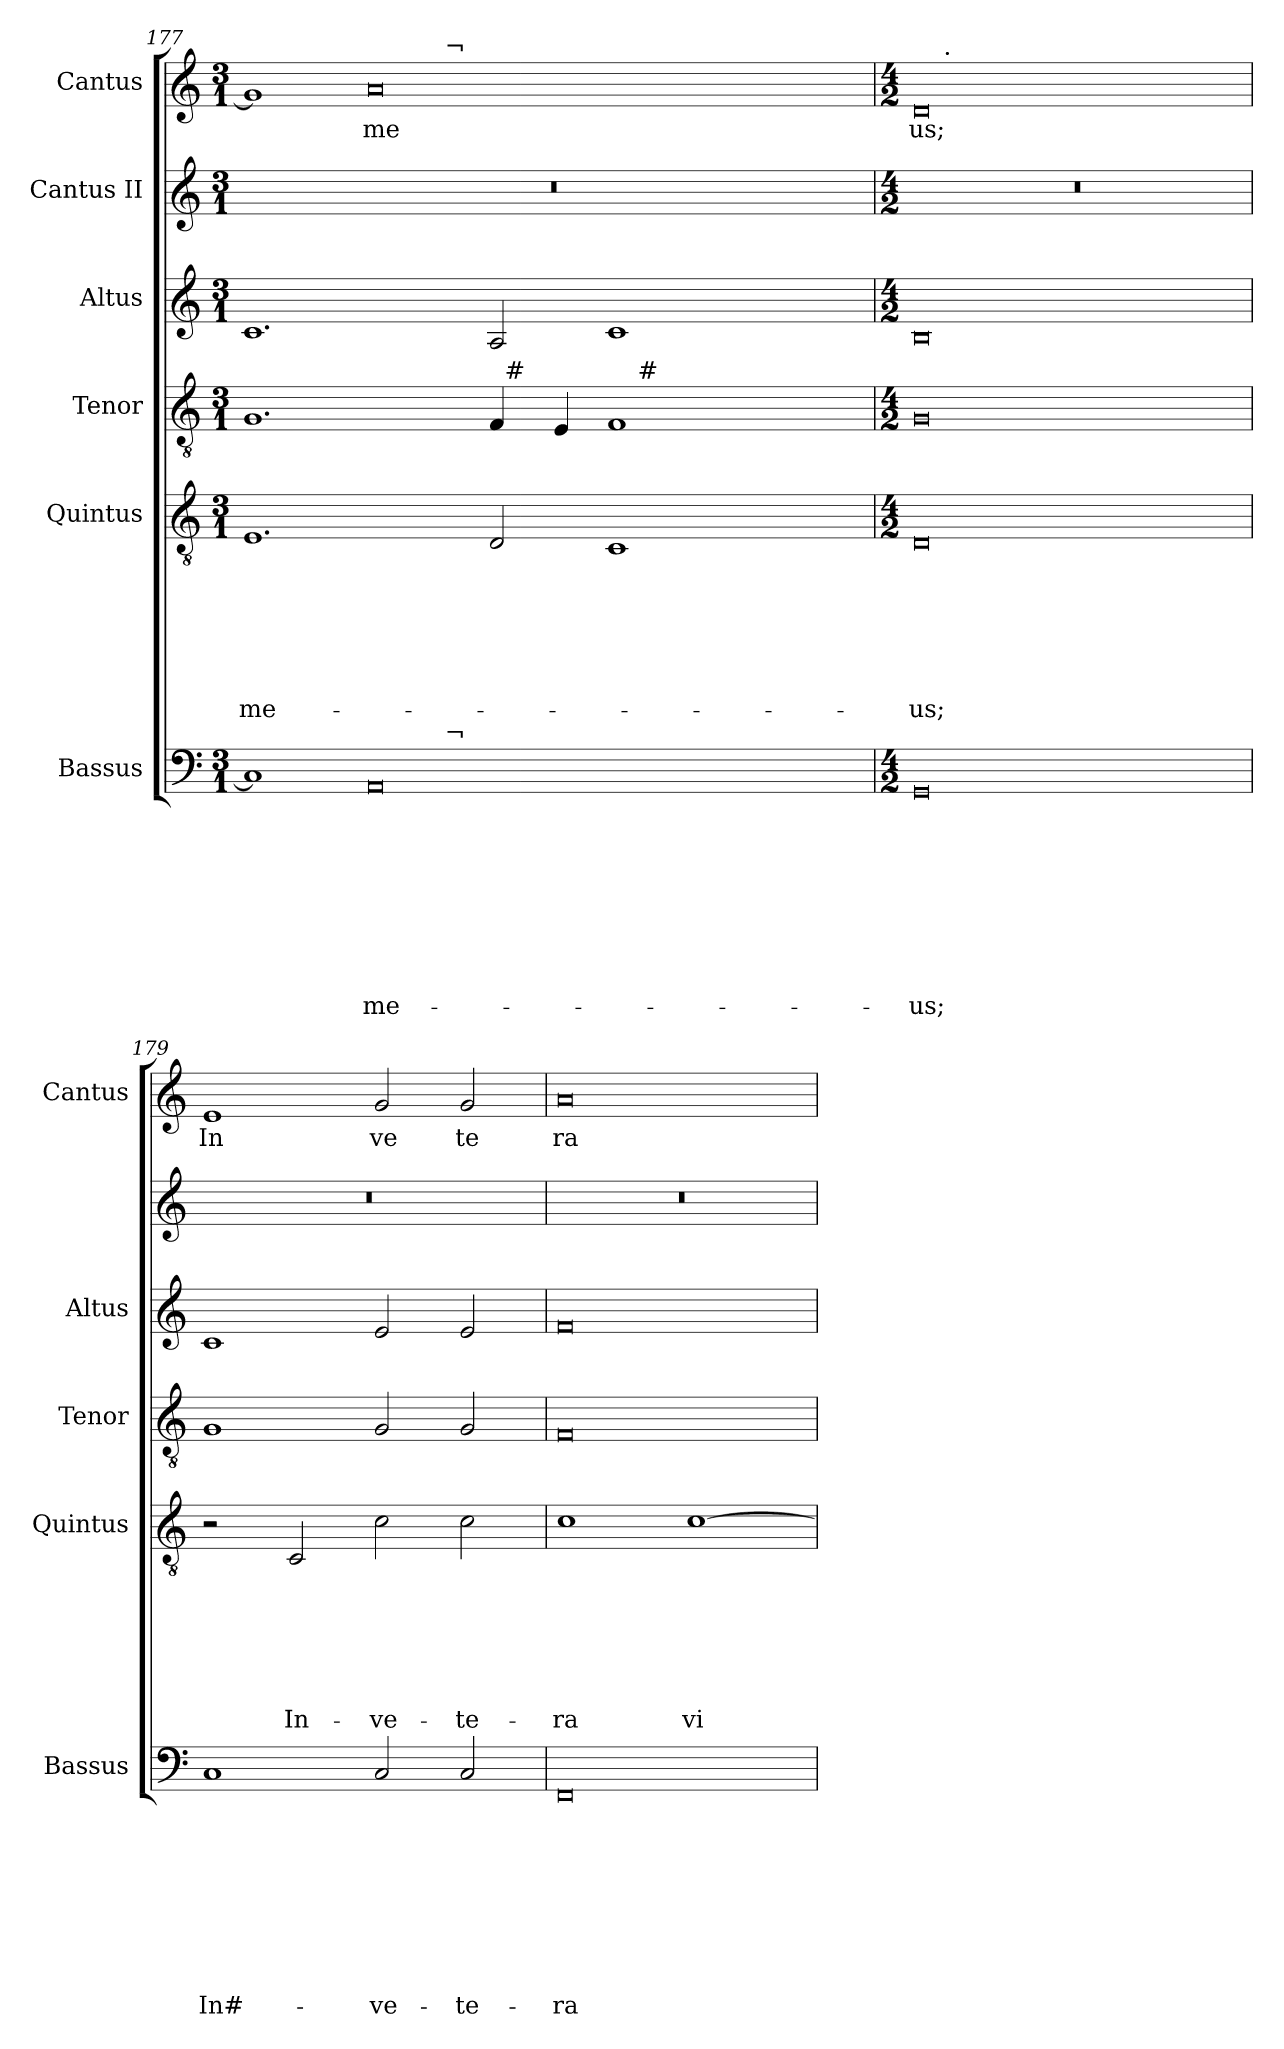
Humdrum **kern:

**kern	**text	**text	**text	**text	**text	**text	**text	**text	**text	**kern	**text	**text	**text	**text	**text	**text	**text	**kern	**kern	**kern	**kern	**text
*part6	*part6	*part6	*part6	*part6	*part6	*part6	*part6	*part6	*part6	*part5	*part5	*part5	*part5	*part5	*part5	*part5	*part5	*part4	*part3	*part2	*part1	*part1
*staff6	*staff6	*staff6	*staff6	*staff6	*staff6	*staff6	*staff6	*staff6	*staff6	*staff5	*staff5	*staff5	*staff5	*staff5	*staff5	*staff5	*staff5	*staff4	*staff3	*staff2	*staff1	*staff1
*I"Bassus	*	*	*	*	*	*	*	*	*	*I"Quintus	*	*	*	*	*	*	*	*I"Tenor	*I"Altus	*I"Cantus II	*I"Cantus	*
*I'Bassus	*	*	*	*	*	*	*	*	*	*I'Quintus	*	*	*	*	*	*	*	*I'Tenor	*I'Altus	*	*I'Cantus	*
*clefF4	*	*	*	*	*	*	*	*	*	*clefGv2	*	*	*	*	*	*	*	*clefGv2	*clefG2	*clefG2	*clefG2	*
*k[]	*	*	*	*	*	*	*	*	*	*k[]	*	*	*	*	*	*	*	*k[]	*k[]	*k[]	*k[]	*
*C:	*	*	*	*	*	*	*	*	*	*C:	*	*	*	*	*	*	*	*C:	*C:	*C:	*C:	*
*M3/1	*	*	*	*	*	*	*	*	*	*M3/1	*	*	*	*	*	*	*	*M3/1	*M3/1	*M3/1	*M3/1	*
=177	=177	=177	=177	=177	=177	=177	=177	=177	=177	=177	=177	=177	=177	=177	=177	=177	=177	=177	=177	=177	=177	=177
!	!	!	!	!	!	!	!	!	!	!	!	!	!	!	!	!	!LO:LY:b	!	!	!	!	!
*^	*	*	*	*	*	*	*	*	*	*	*	*	*	*	*	*	*	*^	*	*	*^	*
*	*	*	*	*	*	*	*	*	*	*	*	*	*	*	*	*	*	*	*	*^	*	*	*	*	*
1C]	1ryy	.	.	.	.	.	.	.	.	.	1.E	.	.	.	.	.	.	me-	1.G	1ryy	1ryy	1.c	0.r	1g<]	1ryy	.
!	!	!	!	!	!	!	!	!	!	!LO:LY:b	!	!	!	!	!	!	!	!	!	!	!	!	!	!	!	!LO:LY:b
0AA	4ryy	.	.	.	.	.	.	.	.	me-	.	.	.	.	.	.	.	.	.	2ryy	1ryy	.	.	0a	4ryy	me
.	16ryy	.	.	.	.	.	.	.	.	.	.	.	.	.	.	.	.	.	.	.	.	.	.	.	16ryy	.
!	!	!	!	!	!	!	!	!	!	!	!	!	!	!	!	!	!	!	!	!	!	!	!	!	!LO:TX:a:t=¬	!
!	!LO:TX:a:t=¬	!	!	!	!	!	!	!	!	!	!	!	!	!	!	!	!	!	!	!	!	!	!	!	!	!
.	1ryy	.	.	.	.	.	.	.	.	.	.	.	.	.	.	.	.	.	.	.	.	.	.	.	1ryy	.
.	.	.	.	.	.	.	.	.	.	.	2D/	.	.	.	.	.	.	.	4F/	32ryy	.	2A/	.	.	.	.
!	!	!	!	!	!	!	!	!	!	!	!	!	!	!	!	!	!	!	!	!LO:TX:a:t=#	!	!	!	!	!	!
.	.	.	.	.	.	.	.	.	.	.	.	.	.	.	.	.	.	.	.	1ryy	.	.	.	.	.	.
.	.	.	.	.	.	.	.	.	.	.	.	.	.	.	.	.	.	.	4E/	.	.	.	.	.	.	.
.	.	.	.	.	.	.	.	.	.	.	1C	.	.	.	.	.	.	.	1F	.	16.ryy	1c	.	.	.	.
!	!	!	!	!	!	!	!	!	!	!	!	!	!	!	!	!	!	!	!	!	!LO:TX:a:t=#	!	!	!	!	!
.	.	.	.	.	.	.	.	.	.	.	.	.	.	.	.	.	.	.	.	.	2ryy	.	.	.	.	.
.	2ryy	.	.	.	.	.	.	.	.	.	.	.	.	.	.	.	.	.	.	.	.	.	.	.	2ryy	.
.	.	.	.	.	.	.	.	.	.	.	.	.	.	.	.	.	.	.	.	4...ryy	.	.	.	.	.	.
.	.	.	.	.	.	.	.	.	.	.	.	.	.	.	.	.	.	.	.	.	4ryy	.	.	.	.	.
.	8.ryy	.	.	.	.	.	.	.	.	.	.	.	.	.	.	.	.	.	.	.	.	.	.	.	8.ryy	.
.	.	.	.	.	.	.	.	.	.	.	.	.	.	.	.	.	.	.	.	.	8ryy	.	.	.	.	.
.	.	.	.	.	.	.	.	.	.	.	.	.	.	.	.	.	.	.	.	.	32ryy	.	.	.	.	.
*v	*v	*	*	*	*	*	*	*	*	*	*	*	*	*	*	*	*	*	*v	*v	*v	*	*	*	*	*
=178	=178	=178	=178	=178	=178	=178	=178	=178	=178	=178	=178	=178	=178	=178	=178	=178	=178	=178	=178	=178	=178	=178	=178
*M4/2	*	*	*	*	*	*	*	*	*	*M4/2	*	*	*	*	*	*	*	*M4/2	*M4/2	*M4/2	*M4/2	*	*
*^	*	*	*	*	*	*	*	*	*	*	*	*	*	*	*	*	*	*^	*	*	*	*	*
*	*	*	*	*	*	*	*	*	*	*	*	*	*	*	*	*	*	*	*	*^	*	*	*	*	*
!	!	!	!	!	!	!	!	!	!	!LO:LY:b	!	!	!	!	!	!	!	!LO:LY:b	!	!	!	!	!	!	!	!LO:LY:b
*v	*v	*	*	*	*	*	*	*	*	*	*	*	*	*	*	*	*	*	*v	*v	*v	*	*	*	*	*
0GG	.	.	.	.	.	.	.	.	-us;	0D	.	.	.	.	.	.	-us;	0G	0B	0r	0d	16.ryy	us;
!	!	!	!	!	!	!	!	!	!	!	!	!	!	!	!	!	!	!	!	!	!	!LO:TX:a:t=.	!
.	.	.	.	.	.	.	.	.	.	.	.	.	.	.	.	.	.	.	.	.	.	1ryy	.
.	.	.	.	.	.	.	.	.	.	.	.	.	.	.	.	.	.	.	.	.	.	2ryy	.
.	.	.	.	.	.	.	.	.	.	.	.	.	.	.	.	.	.	.	.	.	.	4ryy	.
.	.	.	.	.	.	.	.	.	.	.	.	.	.	.	.	.	.	.	.	.	.	8ryy	.
.	.	.	.	.	.	.	.	.	.	.	.	.	.	.	.	.	.	.	.	.	.	32ryy	.
=179	=179	=179	=179	=179	=179	=179	=179	=179	=179	=179	=179	=179	=179	=179	=179	=179	=179	=179	=179	=179	=179	=179	=179
!	!	!	!	!	!	!	!	!	!LO:LY:b	!	!	!	!	!	!	!	!	!	!	!	!	!	!LO:LY:b
*	*	*	*	*	*	*	*	*	*	*	*	*	*	*	*	*	*	*	*	*	*v	*v	*
1C	.	.	.	.	.	.	.	.	In#-	2r	.	.	.	.	.	.	.	1G	1c	0r	1e	In
!	!	!	!	!	!	!	!	!	!	!	!	!	!	!	!	!	!LO:LY:b	!	!	!	!	!
.	.	.	.	.	.	.	.	.	.	2C/	.	.	.	.	.	.	In-	.	.	.	.	.
!	!	!	!	!	!	!	!	!	!LO:LY:b	!	!	!	!	!	!	!	!LO:LY:b	!	!	!	!	!LO:LY:b
2C/	.	.	.	.	.	.	.	.	-ve-	2c\	.	.	.	.	.	.	-ve-	2G/	2e/	.	2g/	ve
!	!	!	!	!	!	!	!	!	!LO:LY:b	!	!	!	!	!	!	!	!LO:LY:b	!	!	!	!	!LO:LY:b
2C/	.	.	.	.	.	.	.	.	-te-	2c\	.	.	.	.	.	.	-te-	2G/	2e/	.	2g/	te
!!LO:LB:g=z
=180	=180	=180	=180	=180	=180	=180	=180	=180	=180	=180	=180	=180	=180	=180	=180	=180	=180	=180	=180	=180	=180	=180
!	!	!	!	!	!	!	!	!	!LO:LY:b	!	!	!	!	!	!	!	!LO:LY:b	!	!	!	!	!LO:LY:b
0FF	.	.	.	.	.	.	.	.	-ra-	1c	.	.	.	.	.	.	-ra	0F	0f	0r	0a	ra
!	!	!	!	!	!	!	!	!	!	!	!	!	!	!	!	!	!LO:LY:b	!	!	!	!	!
.	.	.	.	.	.	.	.	.	.	[>1c	.	.	.	.	.	.	vi	.	.	.	.	.
=	=	=	=	=	=	=	=	=	=	=	=	=	=	=	=	=	=	=	=	=	=	=
*-	*-	*-	*-	*-	*-	*-	*-	*-	*-	*-	*-	*-	*-	*-	*-	*-	*-	*-	*-	*-	*-	*-
